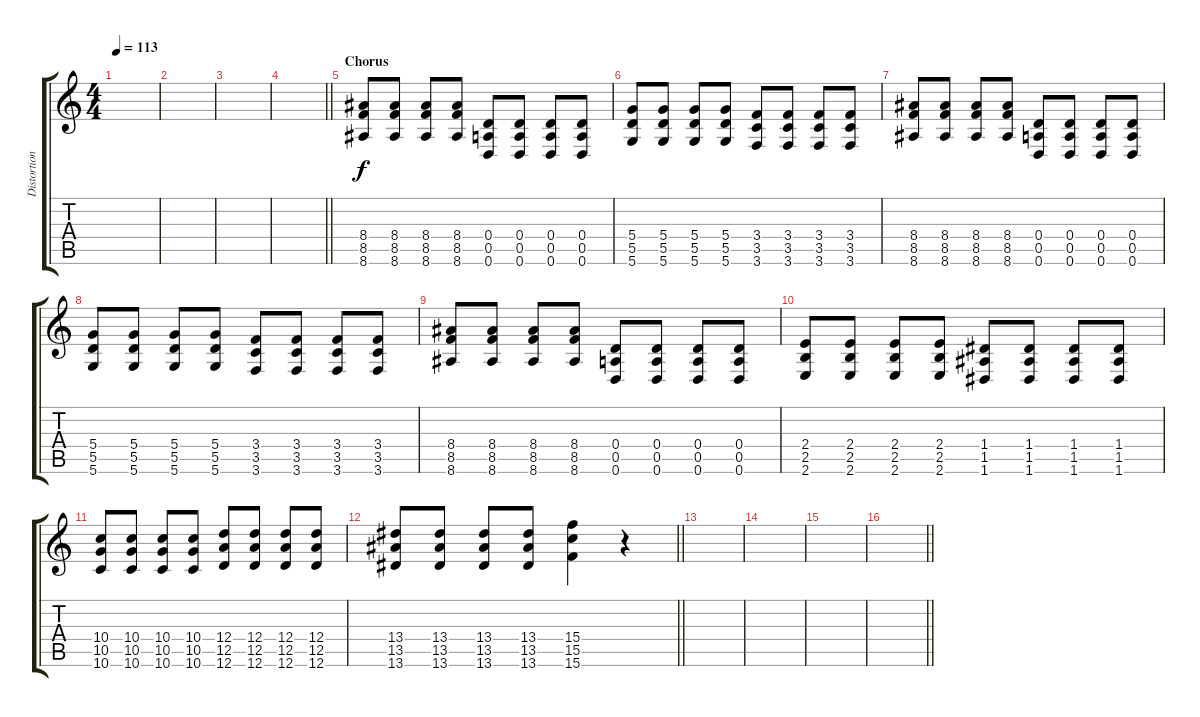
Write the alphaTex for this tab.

\track ("Distortion (Dub)" "Distortion") {instrument electricguitarmuted}
\staff {score tabs}
\tuning (E4 B3 G3 D3 A2 D2) {hide}
\ts (4 4)
\section ("" "")
\tempo 113
\clef g2
\ks c
|
|
|
\barLineRight lightlight
|
\section ("" "Chorus")
(8.4 8.5 8.6).8 (8.4 8.5 8.6).8 (8.4 8.5 8.6).8 (8.4 8.5 8.6).8 (0.4 0.5 0.6).8 (0.4 0.5 0.6).8 (0.4 0.5 0.6).8 (0.4 0.5 0.6).8 |
(5.4 5.5 5.6).8 (5.4 5.5 5.6).8 (5.4 5.5 5.6).8 (5.4 5.5 5.6).8 (3.4 3.5 3.6).8 (3.4 3.5 3.6).8 (3.4 3.5 3.6).8 (3.4 3.5 3.6).8 |
(8.4 8.5 8.6).8 (8.4 8.5 8.6).8 (8.4 8.5 8.6).8 (8.4 8.5 8.6).8 (0.4 0.5 0.6).8 (0.4 0.5 0.6).8 (0.4 0.5 0.6).8 (0.4 0.5 0.6).8 |
(5.4 5.5 5.6).8 (5.4 5.5 5.6).8 (5.4 5.5 5.6).8 (5.4 5.5 5.6).8 (3.4 3.5 3.6).8 (3.4 3.5 3.6).8 (3.4 3.5 3.6).8 (3.4 3.5 3.6).8 |
(8.4 8.5 8.6).8 (8.4 8.5 8.6).8 (8.4 8.5 8.6).8 (8.4 8.5 8.6).8 (0.4 0.5 0.6).8 (0.4 0.5 0.6).8 (0.4 0.5 0.6).8 (0.4 0.5 0.6).8 |
(2.4 2.5 2.6).8 (2.4 2.5 2.6).8 (2.4 2.5 2.6).8 (2.4 2.5 2.6).8 (1.4 1.5 1.6).8 (1.4 1.5 1.6).8 (1.4 1.5 1.6).8 (1.4 1.5 1.6).8 |
(10.4 10.5 10.6).8 (10.4 10.5 10.6).8 (10.4 10.5 10.6).8 (10.4 10.5 10.6).8 (12.4 12.5 12.6).8 (12.4 12.5 12.6).8 (12.4 12.5 12.6).8 (12.4 12.5 12.6).8 |
\barLineRight lightlight
(13.4 13.5 13.6).8 (13.4 13.5 13.6).8 (13.4 13.5 13.6).8 (13.4 13.5 13.6).8 (15.4 15.5 15.6).4 r.4 |
\section ("" "")
|
|
|
\barLineRight lightlight
